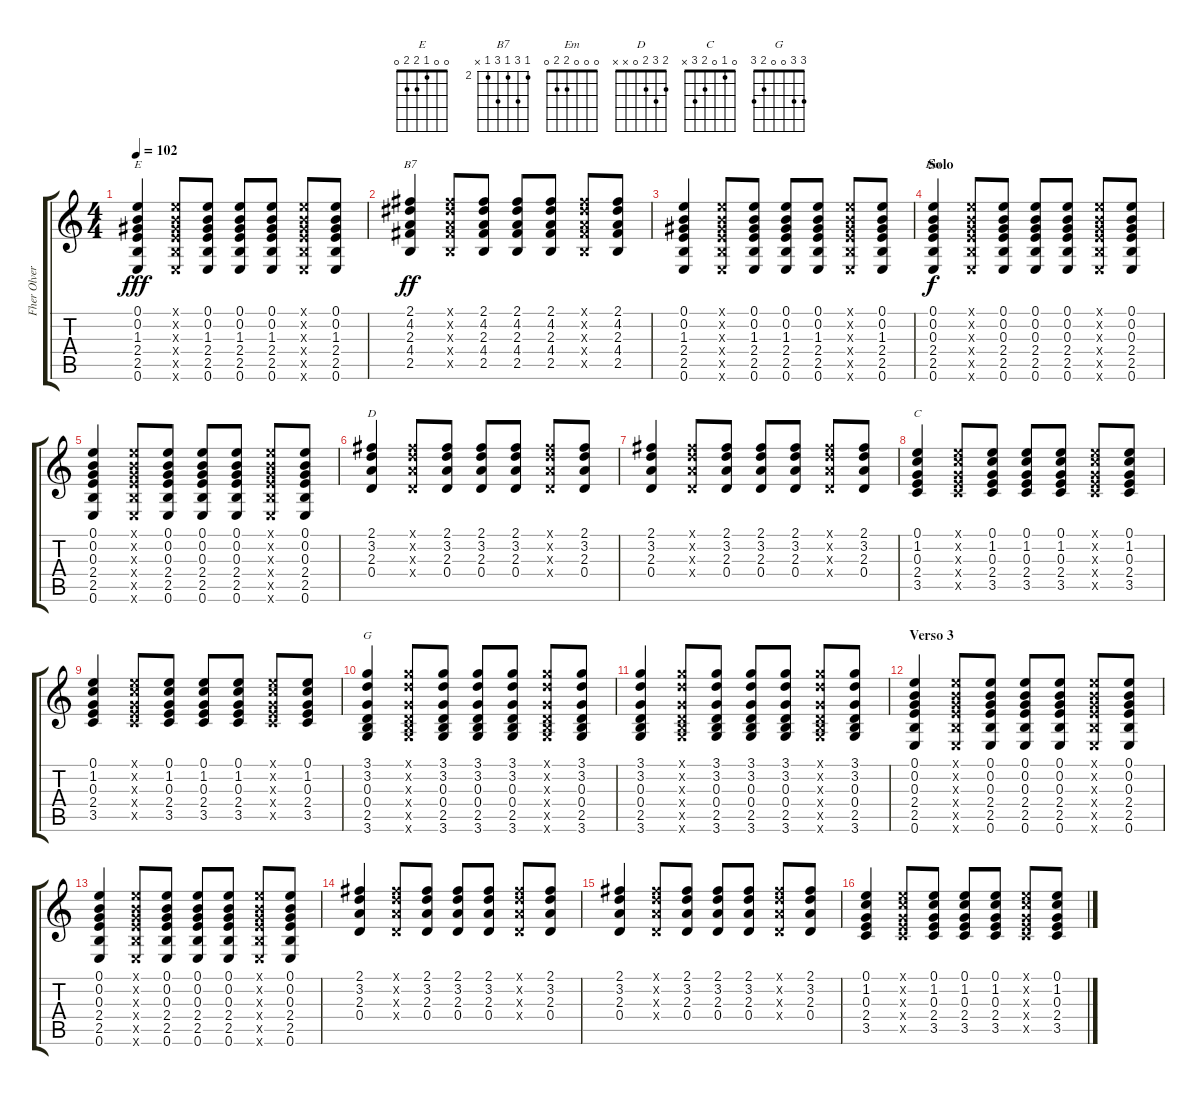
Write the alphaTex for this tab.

\track ("Fher Olvera" "Fher Olver") {instrument acousticguitarnylon}
\staff {score tabs}
\tuning (E4 B3 G3 D3 A2 E2) {hide}
\chord ("E" 0 0 1 2 2 0)
\chord ("B7" 2 4 2 4 2 x) {firstfret 2}
\chord ("Em" 0 0 0 2 2 0)
\chord ("D" 2 3 2 0 x x)
\chord ("C" 0 1 0 2 3 x)
\chord ("G" 3 3 0 0 2 3)
\ts (4 4)
\tempo 102
\clef g2
\ks c
(0.1 0.2 1.3 2.4 2.5 0.6).4{ch "E" dy fff} (0.1{x} 0.2{x} 1.3{x} 2.4{x} 2.5{x} 0.6{x}).8 (0.1 0.2 1.3 2.4 2.5 0.6).8 (0.1 0.2 1.3 2.4 2.5 0.6).8 (0.1 0.2 1.3 2.4 2.5 0.6).8 (0.1{x} 0.2{x} 1.3{x} 2.4{x} 2.5{x} 0.6{x}).8 (0.1 0.2 1.3 2.4 2.5 0.6).8 |
(2.1 4.2 2.3 4.4 2.5).4{ch "B7" dy ff} (2.1{x} 4.2{x} 2.3{x} 4.4{x} 2.5{x}).8 (2.1 4.2 2.3 4.4 2.5).8 (2.1 4.2 2.3 4.4 2.5).8 (2.1 4.2 2.3 4.4 2.5).8 (2.1{x} 4.2{x} 2.3{x} 4.4{x} 2.5{x}).8 (2.1 4.2 2.3 4.4 2.5).8 |
(0.1 0.2 1.3 2.4 2.5 0.6).4 (0.1{x} 0.2{x} 1.3{x} 2.4{x} 2.5{x} 0.6{x}).8 (0.1 0.2 1.3 2.4 2.5 0.6).8 (0.1 0.2 1.3 2.4 2.5 0.6).8 (0.1 0.2 1.3 2.4 2.5 0.6).8 (0.1{x} 0.2{x} 1.3{x} 2.4{x} 2.5{x} 0.6{x}).8 (0.1 0.2 1.3 2.4 2.5 0.6).8 |
\section ("" "Solo")
(0.1 0.2 0.3 2.4 2.5 0.6).4{ch "Em" dy f} (0.1{x} 0.2{x} 0.3{x} 2.4{x} 2.5{x} 0.6{x}).8 (0.1 0.2 0.3 2.4 2.5 0.6).8 (0.1 0.2 0.3 2.4 2.5 0.6).8 (0.1 0.2 0.3 2.4 2.5 0.6).8 (0.1{x} 0.2{x} 0.3{x} 2.4{x} 2.5{x} 0.6{x}).8 (0.1 0.2 0.3 2.4 2.5 0.6).8 |
(0.1 0.2 0.3 2.4 2.5 0.6).4 (0.1{x} 0.2{x} 0.3{x} 2.4{x} 2.5{x} 0.6{x}).8 (0.1 0.2 0.3 2.4 2.5 0.6).8 (0.1 0.2 0.3 2.4 2.5 0.6).8 (0.1 0.2 0.3 2.4 2.5 0.6).8 (0.1{x} 0.2{x} 0.3{x} 2.4{x} 2.5{x} 0.6{x}).8 (0.1 0.2 0.3 2.4 2.5 0.6).8 |
(2.1 3.2 2.3 0.4).4{ch "D"} (2.1{x} 3.2{x} 2.3{x} 0.4{x}).8 (2.1 3.2 2.3 0.4).8 (2.1 3.2 2.3 0.4).8 (2.1 3.2 2.3 0.4).8 (2.1{x} 3.2{x} 2.3{x} 0.4{x}).8 (2.1 3.2 2.3 0.4).8 |
(2.1 3.2 2.3 0.4).4 (2.1{x} 3.2{x} 2.3{x} 0.4{x}).8 (2.1 3.2 2.3 0.4).8 (2.1 3.2 2.3 0.4).8 (2.1 3.2 2.3 0.4).8 (2.1{x} 3.2{x} 2.3{x} 0.4{x}).8 (2.1 3.2 2.3 0.4).8 |
(0.1 1.2 0.3 2.4 3.5).4{ch "C"} (0.1{x} 1.2{x} 0.3{x} 2.4{x} 3.5{x}).8 (0.1 1.2 0.3 2.4 3.5).8 (0.1 1.2 0.3 2.4 3.5).8 (0.1 1.2 0.3 2.4 3.5).8 (0.1{x} 1.2{x} 0.3{x} 2.4{x} 3.5{x}).8 (0.1 1.2 0.3 2.4 3.5).8 |
(0.1 1.2 0.3 2.4 3.5).4 (0.1{x} 1.2{x} 0.3{x} 2.4{x} 3.5{x}).8 (0.1 1.2 0.3 2.4 3.5).8 (0.1 1.2 0.3 2.4 3.5).8 (0.1 1.2 0.3 2.4 3.5).8 (0.1{x} 1.2{x} 0.3{x} 2.4{x} 3.5{x}).8 (0.1 1.2 0.3 2.4 3.5).8 |
(3.1 3.2 0.3 0.4 2.5 3.6).4{ch "G"} (3.1{x} 3.2{x} 0.3{x} 0.4{x} 2.5{x} 3.6{x}).8 (3.1 3.2 0.3 0.4 2.5 3.6).8 (3.1 3.2 0.3 0.4 2.5 3.6).8 (3.1 3.2 0.3 0.4 2.5 3.6).8 (3.1{x} 3.2{x} 0.3{x} 0.4{x} 2.5{x} 3.6{x}).8 (3.1 3.2 0.3 0.4 2.5 3.6).8 |
(3.1 3.2 0.3 0.4 2.5 3.6).4 (3.1{x} 3.2{x} 0.3{x} 0.4{x} 2.5{x} 3.6{x}).8 (3.1 3.2 0.3 0.4 2.5 3.6).8 (3.1 3.2 0.3 0.4 2.5 3.6).8 (3.1 3.2 0.3 0.4 2.5 3.6).8 (3.1{x} 3.2{x} 0.3{x} 0.4{x} 2.5{x} 3.6{x}).8 (3.1 3.2 0.3 0.4 2.5 3.6).8 |
\section ("" "Verso 3")
(0.1 0.2 0.3 2.4 2.5 0.6).4 (0.1{x} 0.2{x} 0.3{x} 2.4{x} 2.5{x} 0.6{x}).8 (0.1 0.2 0.3 2.4 2.5 0.6).8 (0.1 0.2 0.3 2.4 2.5 0.6).8 (0.1 0.2 0.3 2.4 2.5 0.6).8 (0.1{x} 0.2{x} 0.3{x} 2.4{x} 2.5{x} 0.6{x}).8 (0.1 0.2 0.3 2.4 2.5 0.6).8 |
(0.1 0.2 0.3 2.4 2.5 0.6).4 (0.1{x} 0.2{x} 0.3{x} 2.4{x} 2.5{x} 0.6{x}).8 (0.1 0.2 0.3 2.4 2.5 0.6).8 (0.1 0.2 0.3 2.4 2.5 0.6).8 (0.1 0.2 0.3 2.4 2.5 0.6).8 (0.1{x} 0.2{x} 0.3{x} 2.4{x} 2.5{x} 0.6{x}).8 (0.1 0.2 0.3 2.4 2.5 0.6).8 |
(2.1 3.2 2.3 0.4).4 (2.1{x} 3.2{x} 2.3{x} 0.4{x}).8 (2.1 3.2 2.3 0.4).8 (2.1 3.2 2.3 0.4).8 (2.1 3.2 2.3 0.4).8 (2.1{x} 3.2{x} 2.3{x} 0.4{x}).8 (2.1 3.2 2.3 0.4).8 |
(2.1 3.2 2.3 0.4).4 (2.1{x} 3.2{x} 2.3{x} 0.4{x}).8 (2.1 3.2 2.3 0.4).8 (2.1 3.2 2.3 0.4).8 (2.1 3.2 2.3 0.4).8 (2.1{x} 3.2{x} 2.3{x} 0.4{x}).8 (2.1 3.2 2.3 0.4).8 |
(0.1 1.2 0.3 2.4 3.5).4 (0.1{x} 1.2{x} 0.3{x} 2.4{x} 3.5{x}).8 (0.1 1.2 0.3 2.4 3.5).8 (0.1 1.2 0.3 2.4 3.5).8 (0.1 1.2 0.3 2.4 3.5).8 (0.1{x} 1.2{x} 0.3{x} 2.4{x} 3.5{x}).8 (0.1 1.2 0.3 2.4 3.5).8
